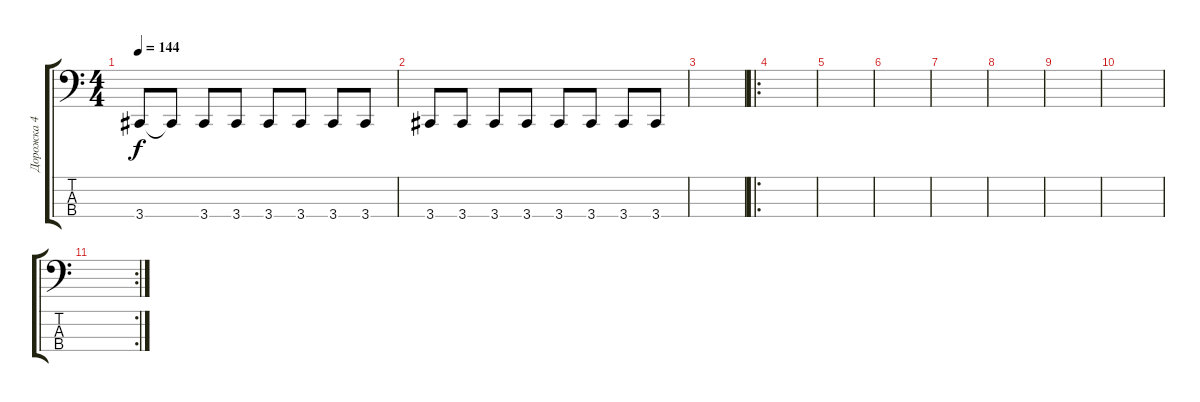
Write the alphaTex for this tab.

\track ("Дорожка 4" "Дорожка 4") {instrument electricbasspick}
\staff {score tabs}
\tuning (Eb2 Bb1 F1 Bb0) {hide}
\ts (4 4)
\tempo 144
\clef f4
\ks c
3.4.8{dy f} 3.4{t}.8 3.4.8 3.4.8 3.4.8 3.4.8 3.4.8 3.4.8 |
3.4.8 3.4.8 3.4.8 3.4.8 3.4.8 3.4.8 3.4.8 3.4.8 |
|
\ro
|
|
|
|
|
|
|
\rc 2
